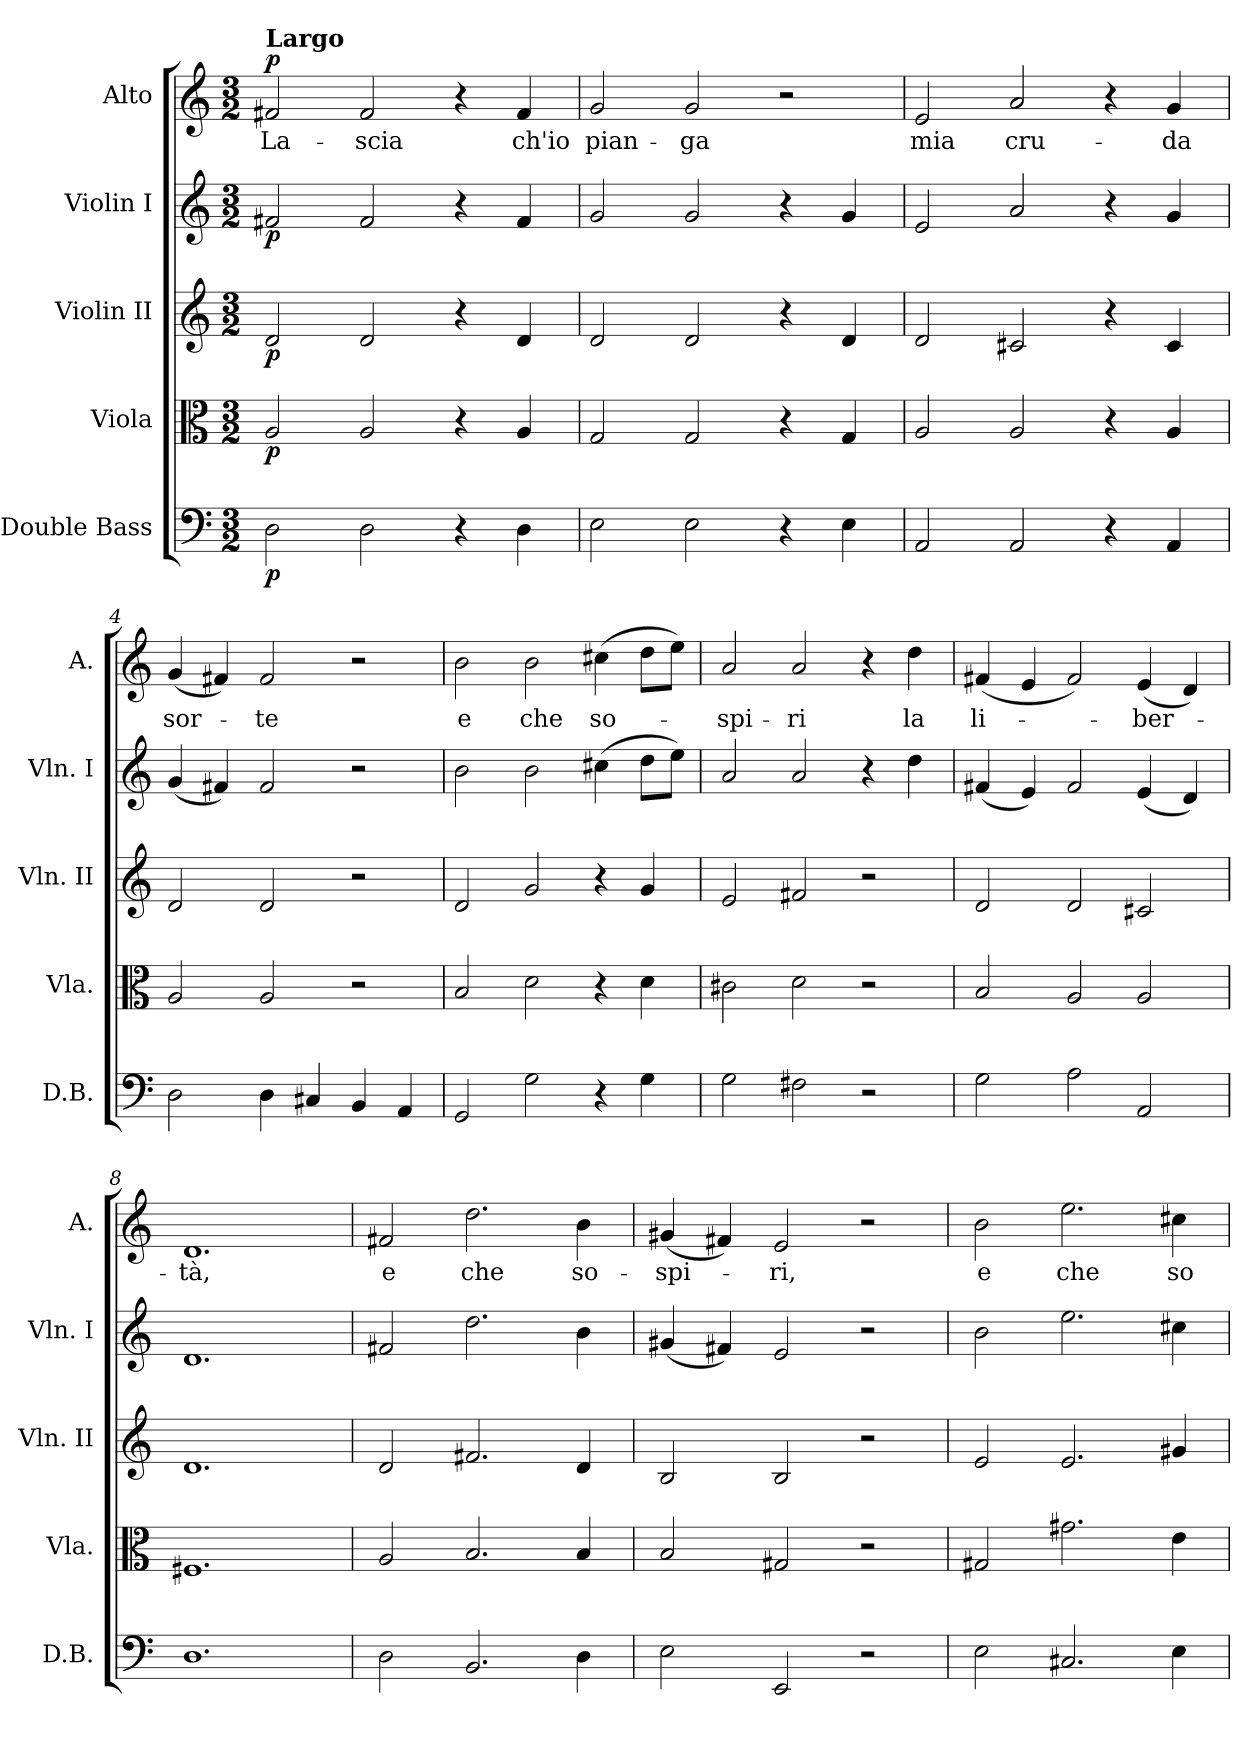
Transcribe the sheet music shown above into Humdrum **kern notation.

**kern	**dynam	**kern	**dynam	**kern	**dynam	**kern	**dynam	**kern	**text	**dynam
*part5	*part5	*part4	*part4	*part3	*part3	*part2	*part2	*part1	*part1	*part1
*staff5	*staff5	*staff4	*staff4	*staff3	*staff3	*staff2	*staff2	*staff1	*staff1	*staff1
*I"Double Bass	*	*I"Viola	*	*I"Violin II	*	*I"Violin I	*	*I"Alto	*	*
*I'D.B.	*	*I'Vla.	*	*I'Vln. II	*	*I'Vln. I	*	*I'A.	*	*
*clefF4	*	*clefC3	*	*clefG2	*	*clefG2	*	*clefG2	*	*
*ITrd7c12	*	*	*	*	*	*	*	*	*	*
*M3/2	*	*M3/2	*	*M3/2	*	*M3/2	*	*M3/2	*	*
=1	=1	=1	=1	=1	=1	=1	=1	=1	=1	=1
!	!	!	!	!	!	!	!	!LO:TX:a:B:t=Largo	!	!
!	!LO:DY:b	!	!LO:DY:b	!	!LO:DY:b	!	!LO:DY:b	!	!	!LO:DY:b
2DD\	p	2A/	p	2d/	p	2f#/	p	2f#/	La-	p
2DD\	.	2A/	.	2d/	.	2f#/	.	2f#/	scia	.
4r	.	4r	.	4r	.	4r	.	4r	.	.
4DD\	.	4A/	.	4d/	.	4f#/	.	4f#/	ch'io	.
=2	=2	=2	=2	=2	=2	=2	=2	=2	=2	=2
2EE\	.	2G/	.	2d/	.	2g/	.	2g/	pian-	.
2EE\	.	2G/	.	2d/	.	2g/	.	2g/	ga	.
4r	.	4r	.	4r	.	4r	.	2r	.	.
4EE\	.	4G/	.	4d/	.	4g/	.	.	.	.
=3	=3	=3	=3	=3	=3	=3	=3	=3	=3	=3
2AAA/	.	2A/	.	2d/	.	2e/	.	2e/	mia	.
2AAA/	.	2A/	.	2c#/	.	2a/	.	2a/	cru-	.
4r	.	4r	.	4r	.	4r	.	4r	.	.
4AAA/	.	4A/	.	4c#/	.	4g/	.	4g/	da	.
=4	=4	=4	=4	=4	=4	=4	=4	=4	=4	=4
2DD\	.	2A/	.	2d/	.	(<4g/	.	(<4g/	sor-	.
.	.	.	.	.	.	4f#/)	.	4f#/)	.	.
4DD\	.	2A/	.	2d/	.	2f#/	.	2f#/	te	.
4CC#/	.	.	.	.	.	.	.	.	.	.
4BBB/	.	2r	.	2r	.	2r	.	2r	.	.
4AAA/	.	.	.	.	.	.	.	.	.	.
!!LO:LB:g=z
=5	=5	=5	=5	=5	=5	=5	=5	=5	=5	=5
2GGG/	.	2B/	.	2d/	.	2b\	.	2b\	e	.
2GG\	.	2d\	.	2g/	.	2b\	.	2b\	che	.
4r	.	4r	.	4r	.	(>4cc#\	.	(>4cc#\	so-	.
4GG\	.	4d\	.	4g/	.	8dd\L	.	8dd\L	.	.
.	.	.	.	.	.	8ee\J)	.	8ee\J)	.	.
=6	=6	=6	=6	=6	=6	=6	=6	=6	=6	=6
2GG\	.	2c#\	.	2e/	.	2a/	.	2a/	spi-	.
2FF#\	.	2d\	.	2f#/	.	2a/	.	2a/	ri	.
2r	.	2r	.	2r	.	4r	.	4r	.	.
.	.	.	.	.	.	4dd\	.	4dd\	la	.
=7	=7	=7	=7	=7	=7	=7	=7	=7	=7	=7
2GG\	.	2B/	.	2d/	.	(<4f#/	.	(<4f#/	li-	.
.	.	.	.	.	.	4e/)	.	4e/	.	.
2AA\	.	2A/	.	2d/	.	2f#/	.	2f#/)	.	.
2AAA/	.	2A/	.	2c#/	.	(<4e/	.	(<4e/	ber-	.
.	.	.	.	.	.	4d/)	.	4d/)	.	.
=8	=8	=8	=8	=8	=8	=8	=8	=8	=8	=8
1.DD	.	1.F#	.	1.d	.	1.d	.	1.d	tà,	.
!!LO:PB:g=z
=9	=9	=9	=9	=9	=9	=9	=9	=9	=9	=9
2DD\	.	2A/	.	2d/	.	2f#/	.	2f#/	e	.
2.BBB/	.	2.B/	.	2.f#/	.	2.dd\	.	2.dd\	che	.
4DD\	.	4B/	.	4d/	.	4b\	.	4b\	so-	.
=10	=10	=10	=10	=10	=10	=10	=10	=10	=10	=10
2EE\	.	2B/	.	2B/	.	(<4g#/	.	(<4g#/	spi-	.
.	.	.	.	.	.	4f#/)	.	4f#/)	.	.
2EEE/	.	2G#/	.	2B/	.	2e/	.	2e/	ri,	.
2r	.	2r	.	2r	.	2r	.	2r	.	.
=11	=11	=11	=11	=11	=11	=11	=11	=11	=11	=11
2EE\	.	2G#/	.	2e/	.	2b\	.	2b\	e	.
2.CC#/	.	2.g#\	.	2.e/	.	2.ee\	.	2.ee\	che	.
4EE\	.	4e\	.	4g#/	.	4cc#\	.	4cc#\	so-	.
=	=	=	=	=	=	=	=	=	=	=
*-	*-	*-	*-	*-	*-	*-	*-	*-	*-	*-
